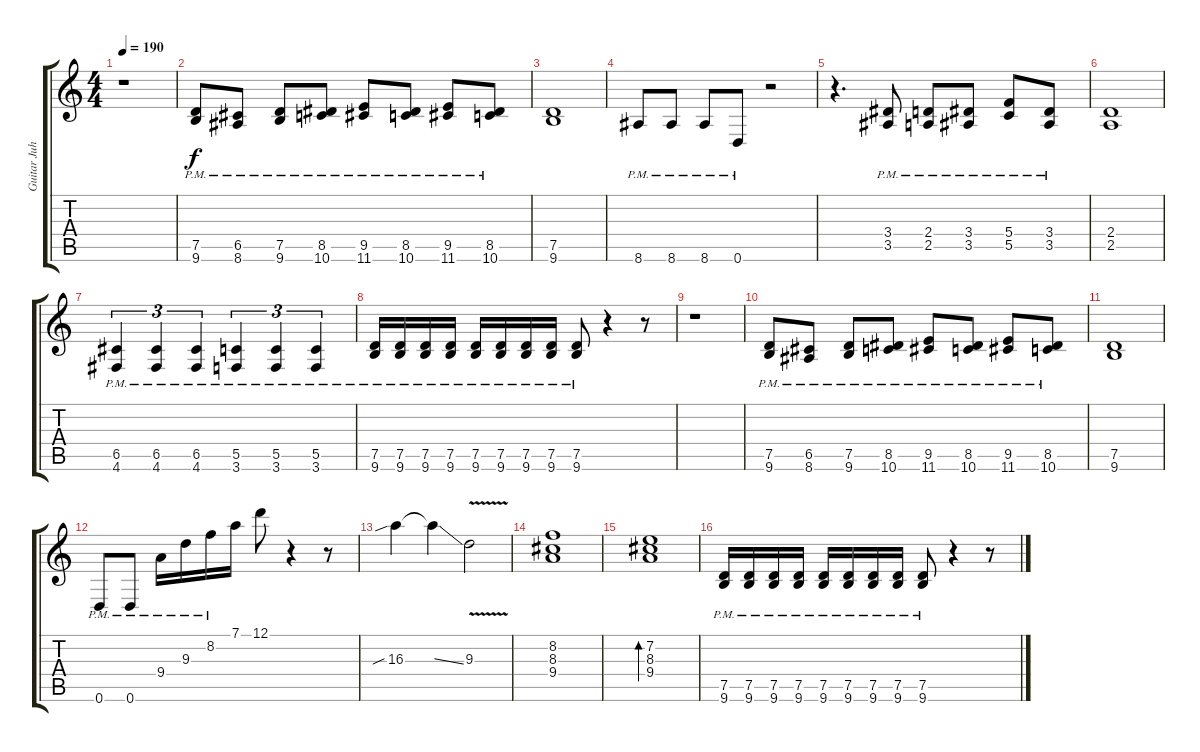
\track ("Guitar Juha" "Guitar Juh") {instrument distortionguitar}
\staff {score tabs}
\tuning (D4 A3 F3 C3 G2 D2) {hide}
\ts (4 4)
\tempo 190
\clef g2
\ks c
r.1{dy f} |
(7.5{pm} 9.6{pm}).8 (6.5{pm} 8.6{pm}).8 (7.5{pm} 9.6{pm}).8 (8.5{pm} 10.6{pm}).8 (9.5{pm} 11.6{pm}).8 (8.5{pm} 10.6{pm}).8 (9.5{pm} 11.6{pm}).8 (8.5{pm} 10.6{pm}).8 |
(7.5 9.6).1 |
8.6{pm}.8 8.6{pm}.8 8.6{pm}.8 0.6{pm}.8 r.2 |
r.4{d} (3.4{pm} 3.5{pm}).8 (2.4{pm} 2.5{pm}).8 (3.4{pm} 3.5{pm}).8 (5.4{pm} 5.5{pm}).8 (3.4{pm} 3.5{pm}).8 |
(2.4 2.5).1 |
(6.5{pm} 4.6{pm}).4{tu (3 2)} (6.5{pm} 4.6{pm}).4{tu (3 2)} (6.5{pm} 4.6{pm}).4{tu (3 2)} (5.5{pm} 3.6{pm}).4{tu (3 2)} (5.5{pm} 3.6{pm}).4{tu (3 2)} (5.5{pm} 3.6{pm}).4{tu (3 2)} |
(7.5{pm} 9.6{pm}).16 (7.5{pm} 9.6{pm}).16 (7.5{pm} 9.6{pm}).16 (7.5{pm} 9.6{pm}).16 (7.5{pm} 9.6{pm}).16 (7.5{pm} 9.6{pm}).16 (7.5{pm} 9.6{pm}).16 (7.5{pm} 9.6{pm}).16 (7.5{pm} 9.6{pm}).8 r.4 r.8 |
r.1 |
(7.5{pm} 9.6{pm}).8 (6.5{pm} 8.6{pm}).8 (7.5{pm} 9.6{pm}).8 (8.5{pm} 10.6{pm}).8 (9.5{pm} 11.6{pm}).8 (8.5{pm} 10.6{pm}).8 (9.5{pm} 11.6{pm}).8 (8.5{pm} 10.6{pm}).8 |
(7.5 9.6).1 |
0.6{pm}.8 0.6{pm}.8 9.4{pm}.16 9.3{pm}.16 8.2{pm}.16 7.1.16 12.1.8 r.4 r.8 |
16.3{sib}.4 16.3{ss t}.4 9.3{v}.2 |
(8.2 8.3 9.4).1 |
(7.2 8.3 9.4).1{bd 60} |
(7.5{pm} 9.6{pm}).16 (7.5{pm} 9.6{pm}).16 (7.5{pm} 9.6{pm}).16 (7.5{pm} 9.6{pm}).16 (7.5{pm} 9.6{pm}).16 (7.5{pm} 9.6{pm}).16 (7.5{pm} 9.6{pm}).16 (7.5{pm} 9.6{pm}).16 (7.5{pm} 9.6{pm}).8 r.4 r.8
